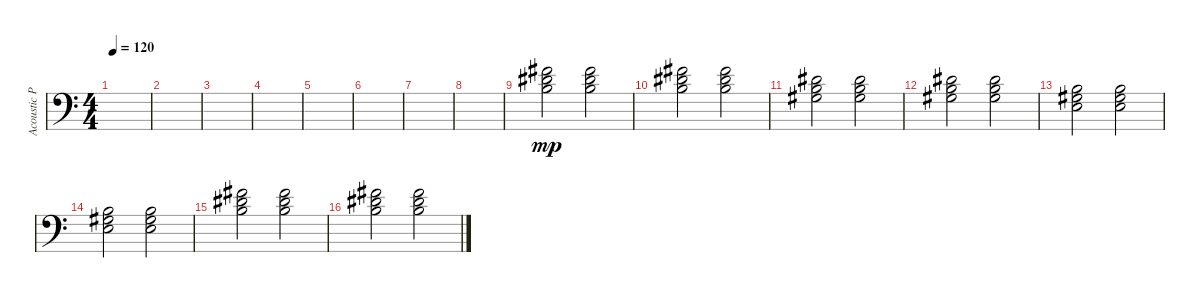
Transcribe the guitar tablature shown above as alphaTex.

\track ("Acoustic Piano" "Acoustic P") {instrument brightacousticpiano}
\staff {score}
\tuning (E4 B3 G3 D3 A2 E2 B1) {hide}
\ts (4 4)
\tempo 120
\clef f4
\ks c
|
|
|
|
|
|
|
|
(2.1 0.2 8.3).2{dy mp} (2.1 0.2 8.3).2 |
(2.1 0.2 8.3).2 (2.1 0.2 8.3).2 |
(0.2 1.3 13.4).2 (0.2 1.3 13.4).2 |
(0.2 1.3 13.4).2 (0.2 1.3 13.4).2 |
(0.2 1.3 2.4).2 (0.2 1.3 2.4).2 |
(0.2 1.3 2.4).2 (0.2 1.3 2.4).2 |
(2.1 0.2 8.3).2 (2.1 0.2 8.3).2 |
(2.1 0.2 8.3).2 (2.1 0.2 8.3).2
